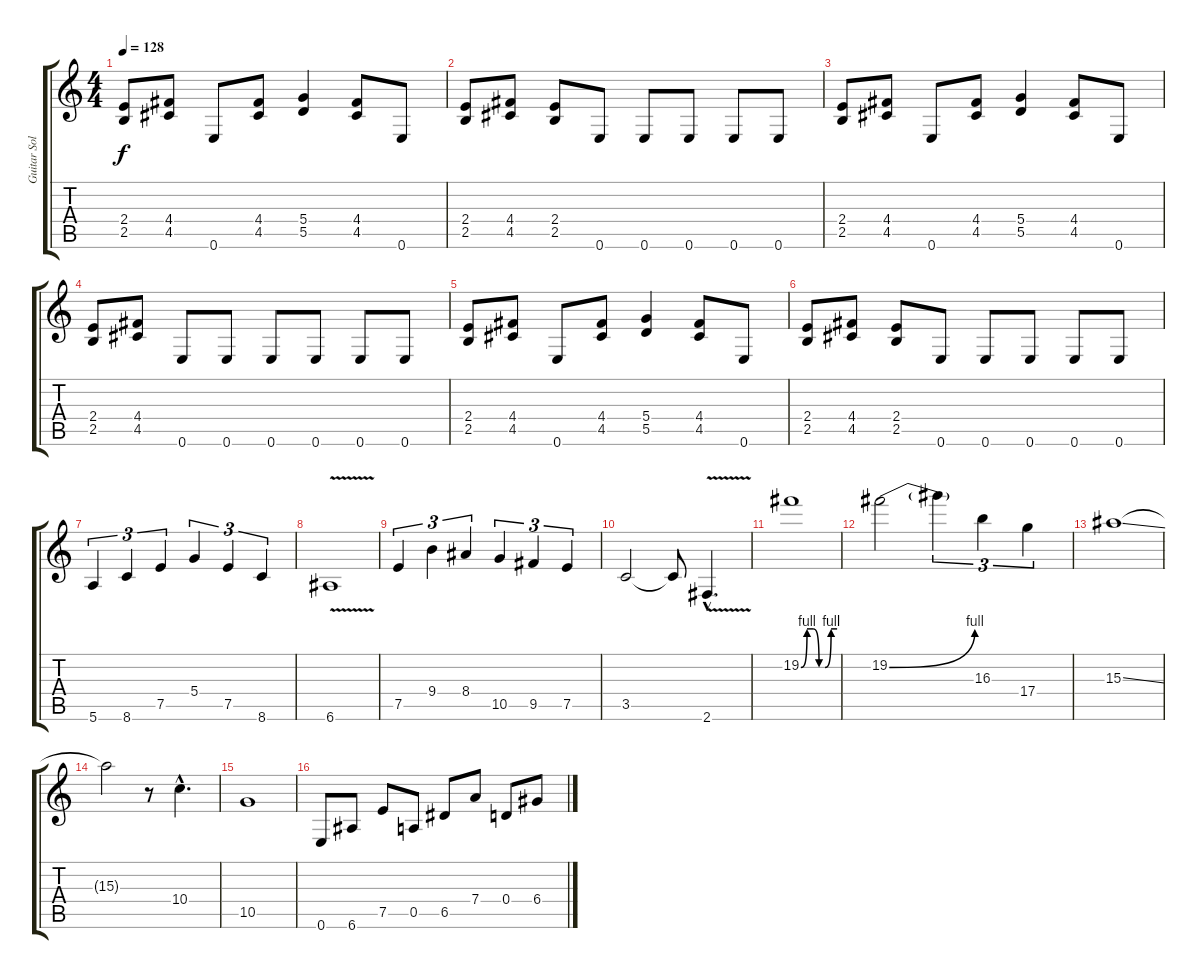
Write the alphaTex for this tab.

\track ("Guitar Solo" "Guitar Sol") {instrument distortionguitar}
\staff {score tabs}
\tuning (E4 B3 G3 D3 A2 E2) {hide}
\ts (4 4)
\tempo 128
\clef g2
\ks c
(2.4 2.5).8{dy f} (4.4 4.5).8 0.6.8 (4.4 4.5).8 (5.4 5.5).4 (4.4 4.5).8 0.6.8 |
(2.4 2.5).8 (4.4 4.5).8 (2.4 2.5).8 0.6.8 0.6.8 0.6.8 0.6.8 0.6.8 |
(2.4 2.5).8 (4.4 4.5).8 0.6.8 (4.4 4.5).8 (5.4 5.5).4 (4.4 4.5).8 0.6.8 |
(2.4 2.5).8 (4.4 4.5).8 0.6.8 0.6.8 0.6.8 0.6.8 0.6.8 0.6.8 |
(2.4 2.5).8 (4.4 4.5).8 0.6.8 (4.4 4.5).8 (5.4 5.5).4 (4.4 4.5).8 0.6.8 |
(2.4 2.5).8 (4.4 4.5).8 (2.4 2.5).8 0.6.8 0.6.8 0.6.8 0.6.8 0.6.8 |
5.6.4{tu (3 2)} 8.6.4{tu (3 2)} 7.5.4{tu (3 2)} 5.4.4{tu (3 2)} 7.5.4{tu (3 2)} 8.6.4{tu (3 2)} |
6.6{v}.1 |
7.5.4{tu (3 2)} 9.4.4{tu (3 2)} 8.4.4{tu (3 2)} 10.5.4{tu (3 2)} 9.5.4{tu (3 2)} 7.5.4{tu (3 2)} |
3.5.2 3.5{t}.8 2.6{v hac}.4{d} |
19.2{be (custom 0 0 10 4 20 4 30 0 40 0 50 4 60 4)}.1 |
19.2{be (bend 0 0 60 4)}.2 19.2{t}.4{tu (3 2)} 16.3.4{tu (3 2)} 17.4.4{tu (3 2)} |
15.3{ss}.1 |
15.3{t}.2 r.8 10.4{hac}.4{d} |
10.5.1 |
0.6.8 6.6.8 7.5.8 0.5.8 6.5.8 7.4.8 0.4.8 6.4.8
